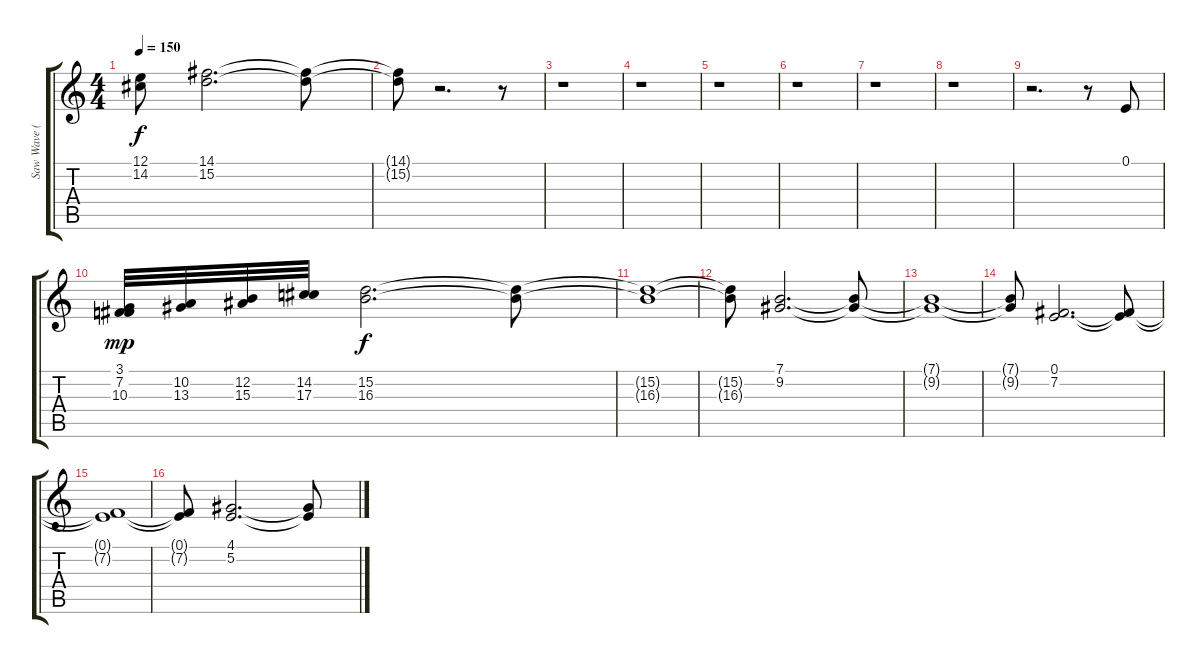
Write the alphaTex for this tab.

\track ("Saw Wave (echo)" "Saw Wave (") {instrument lead2sawtooth}
\staff {score tabs}
\tuning (E4 B3 G3 D3 A2 E2) {hide}
\ts (4 4)
\tempo 150
\clef g2
\ks c
(12.1{t} 14.2{t}).8{dy f} (14.1 15.2).2{d} (14.1{t} 15.2{t}).8 |
(14.1{t} 15.2{t}).8 r.2{d} r.8 |
r.1 |
r.1 |
r.1 |
r.1 |
r.1 |
r.1 |
r.2{d} r.8 0.1.8{balance 4} |
(3.1 7.2 10.3).32{dy mp} (10.2 13.3).32 (12.2 15.3).32 (14.2 17.3).32 (15.2 16.3).2{d dy f} (15.2{t} 16.3{t}).8 |
(15.2{t} 16.3{t}).1 |
(15.2{t} 16.3{t}).8 (7.1 9.2).2{d volume 5} (7.1{t} 9.2{t}).8 |
(7.1{t} 9.2{t}).1 |
(7.1{t} 9.2{t}).8 (0.1 7.2).2{d volume 4} (0.1{t} 7.2{t}).8 |
(0.1{t} 7.2{t}).1 |
(0.1{t} 7.2{t}).8 (4.1 5.2).2{d volume 2} (4.1{t} 5.2{t}).8
